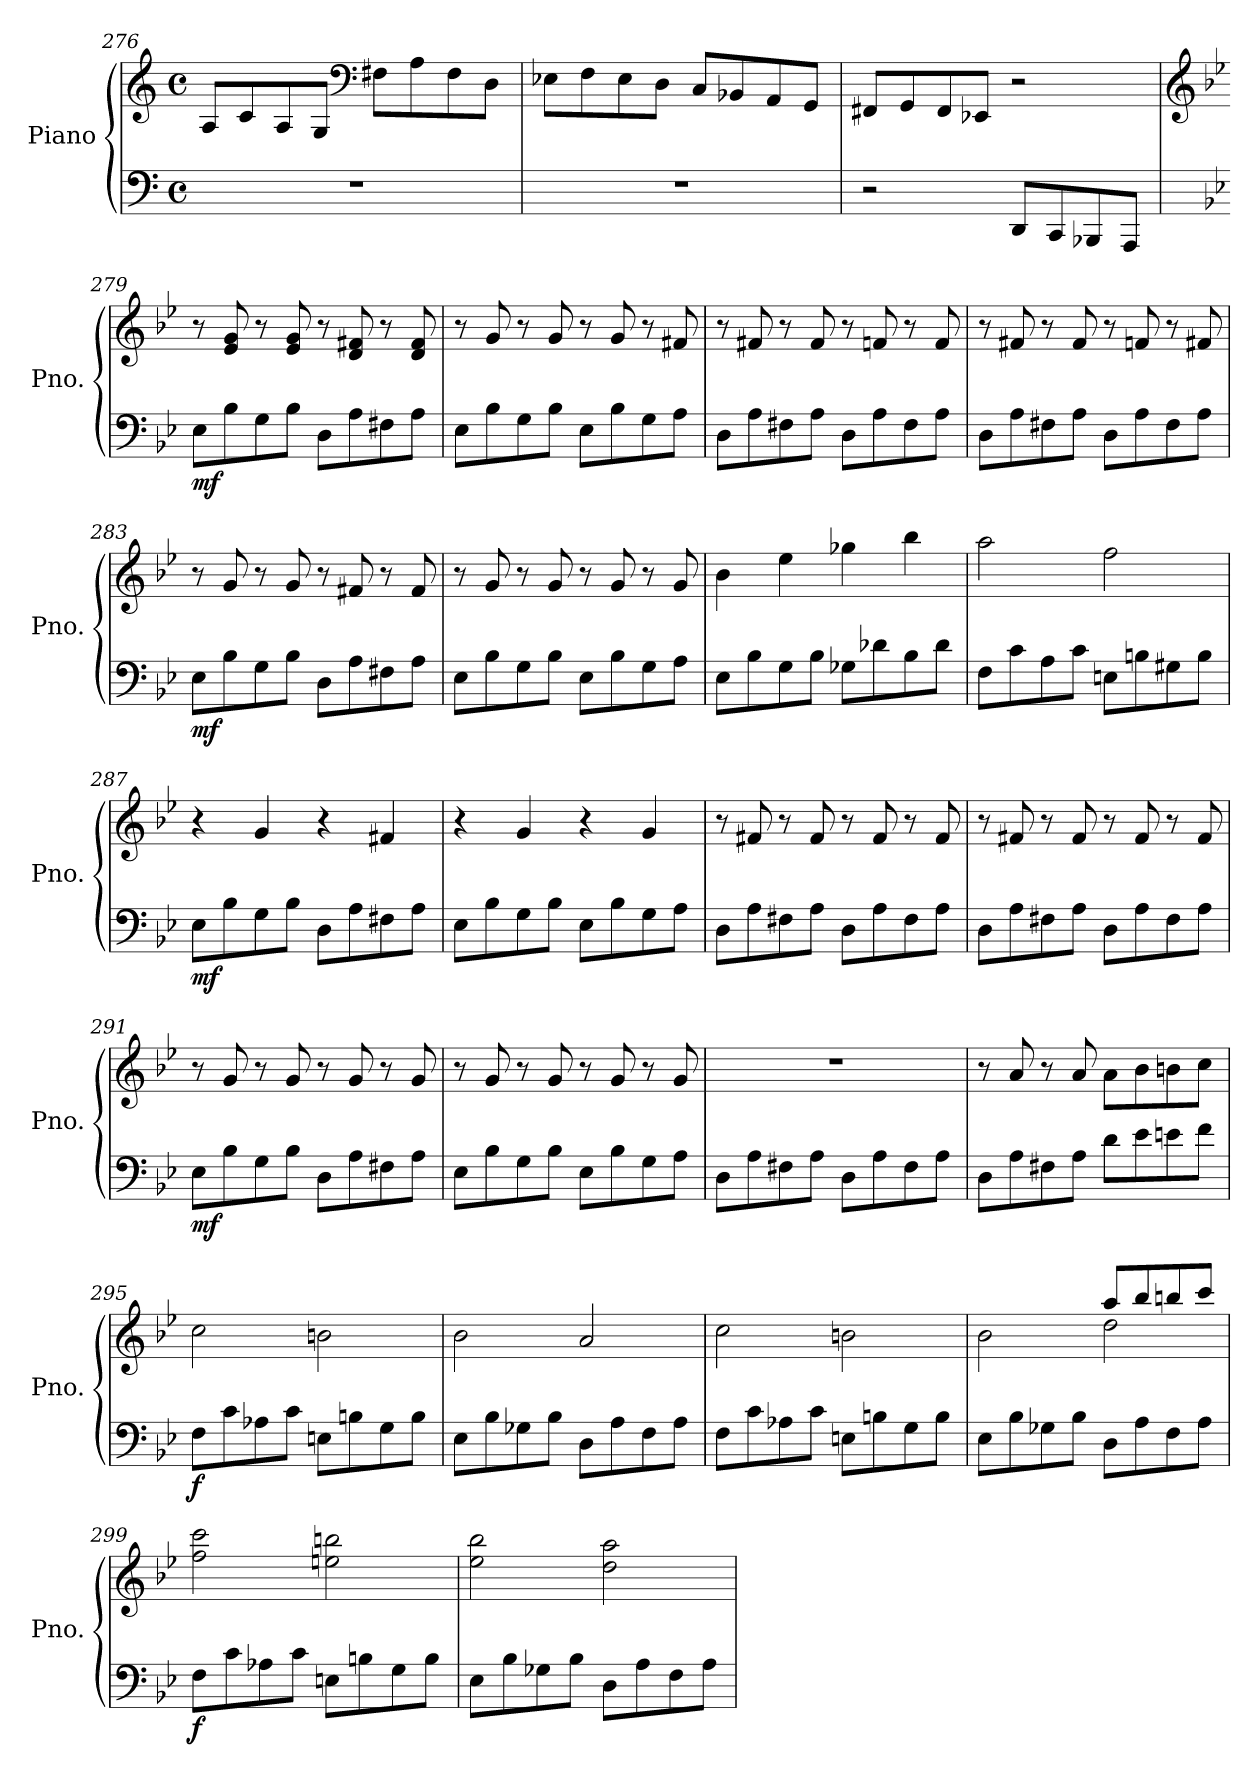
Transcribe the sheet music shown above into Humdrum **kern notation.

**kern	**kern	**dynam
*part1	*part1	*part1
*staff2	*staff1	*staff1/2
*I"Piano	*	*
*I'Pno.	*	*
*clefF4	*clefG2	*
*k[]	*k[]	*
*M4/4	*M4/4	*
*met(c)	*met(c)	*
=276	=276	=276
1r	8A/L	.
.	8c/	.
.	8A/	.
.	8G/J	.
*	*clefF4	*
.	8F#X\L	.
.	8A\	.
.	8F#\	.
.	8D\J	.
=277	=277	=277
1r	8E-X\L	.
.	8F\	.
.	8E-\	.
.	8D\J	.
.	8C/L	.
.	8BB-X/	.
.	8AA/	.
.	8GG/J	.
!!LO:LB:g=z
=278	=278	=278
2r	8FF#X/L	.
.	8GG/	.
.	8FF#/	.
.	8EE-X/J	.
8DD/L	2r	.
8CC/	.	.
8BBB-X/	.	.
8AAA/J	.	.
=279	=279	=279
*	*clefG2	*
*k[b-e-]	*k[b-e-]	*
*g:	*g:	*
!	!	!LO:DY:b=2
8E-\L	8r	mf
8B-\	8e-/ 8g/	.
8G\	8r	.
8B-\J	8e-/ 8g/	.
8D\L	8r	.
8A\	8d/ 8f#X/	.
8F#X\	8r	.
8A\J	8d/ 8f#/	.
=280	=280	=280
8E-\L	8r	.
8B-\	8g/	.
8G\	8r	.
8B-\J	8g/	.
8E-\L	8r	.
8B-\	8g/	.
8G\	8r	.
8A\J	8f#X/	.
=281	=281	=281
8D\L	8r	.
8A\	8f#X/	.
8F#X\	8r	.
8A\J	8f#/	.
8D\L	8r	.
8A\	8fn/	.
8F#\	8r	.
8A\J	8f/	.
!!LO:LB:g=z
=282	=282	=282
8D\L	8r	.
8A\	8f#X/	.
8F#X\	8r	.
8A\J	8f#/	.
8D\L	8r	.
8A\	8fn/	.
8F#\	8r	.
8A\J	8f#X/	.
=283	=283	=283
!	!	!LO:DY:b=2
8E-\L	8r	mf
8B-\	8g/	.
8G\	8r	.
8B-\J	8g/	.
8D\L	8r	.
8A\	8f#X/	.
8F#X\	8r	.
8A\J	8f#/	.
=284	=284	=284
8E-\L	8r	.
8B-\	8g/	.
8G\	8r	.
8B-\J	8g/	.
8E-\L	8r	.
8B-\	8g/	.
8G\	8r	.
8A\J	8g/	.
=285	=285	=285
8E-\L	4b-\	.
8B-\	.	.
8G\	4ee-\	.
8B-\J	.	.
8G-X\L	4gg-X\	.
8d-X\	.	.
8B-\	4bb-\	.
8d-\J	.	.
=286	=286	=286
8F\L	2aa\	.
8c\	.	.
8A\	.	.
8c\J	.	.
8En\L	2ff\	.
8Bn\	.	.
8G#X\	.	.
8B\J	.	.
!!LO:PB:g=z
=287	=287	=287
!	!	!LO:DY:b=2
8E-\L	4r	mf
8B-\	.	.
8G\	4g/	.
8B-\J	.	.
8D\L	4r	.
8A\	.	.
8F#X\	4f#X/	.
8A\J	.	.
=288	=288	=288
8E-\L	4r	.
8B-\	.	.
8G\	4g/	.
8B-\J	.	.
8E-\L	4r	.
8B-\	.	.
8G\	4g/	.
8A\J	.	.
=289	=289	=289
8D\L	8r	.
8A\	8f#X/	.
8F#X\	8r	.
8A\J	8f#/	.
8D\L	8r	.
8A\	8f#/	.
8F#\	8r	.
8A\J	8f#/	.
=290	=290	=290
8D\L	8r	.
8A\	8f#X/	.
8F#X\	8r	.
8A\J	8f#/	.
8D\L	8r	.
8A\	8f#/	.
8F#\	8r	.
8A\J	8f#/	.
=291	=291	=291
!	!	!LO:DY:b=2
8E-\L	8r	mf
8B-\	8g/	.
8G\	8r	.
8B-\J	8g/	.
8D\L	8r	.
8A\	8g/	.
8F#X\	8r	.
8A\J	8g/	.
!!LO:LB:g=z
=292	=292	=292
8E-\L	8r	.
8B-\	8g/	.
8G\	8r	.
8B-\J	8g/	.
8E-\L	8r	.
8B-\	8g/	.
8G\	8r	.
8A\J	8g/	.
=293	=293	=293
8D\L	1r	.
8A\	.	.
8F#X\	.	.
8A\J	.	.
8D\L	.	.
8A\	.	.
8F#\	.	.
8A\J	.	.
=294	=294	=294
8D\L	8r	.
8A\	8a/	.
8F#X\	8r	.
8A\J	8a/	.
8d\L	8a\L	.
8e-\	8b-\	.
8en\	8bn\	.
8f\J	8cc\J	.
=295	=295	=295
!	!	!LO:DY:b=2
8F\L	2cc\	f
8c\	.	.
8A-X\	.	.
8c\J	.	.
8En\L	2bn\	.
8Bn\	.	.
8G\	.	.
8B\J	.	.
=296	=296	=296
8E-\L	2b-\	.
8B-\	.	.
8G-X\	.	.
8B-\J	.	.
8D\L	2a/	.
8A\	.	.
8F\	.	.
8A\J	.	.
!!LO:LB:g=z
=297	=297	=297
8F\L	2cc\	.
8c\	.	.
8A-X\	.	.
8c\J	.	.
8En\L	2bn\	.
8Bn\	.	.
8G\	.	.
8B\J	.	.
=298	=298	=298
*	*^	*
8E-\L	2b-\	2ryy	.
8B-\	.	.	.
8G-X\	.	.	.
8B-\J	.	.	.
8D\L	8aa/L	2dd\	.
8A\	8bb-/	.	.
8F\	8bbn/	.	.
8A\J	8ccc/J	.	.
*	*v	*v	*
=299	=299	=299
!	!	!LO:DY:b=2
8F\L	2ff\ 2ccc\	f
8c\	.	.
8A-X\	.	.
8c\J	.	.
8En\L	2een\ 2bbn\	.
8Bn\	.	.
8G\	.	.
8B\J	.	.
=300	=300	=300
8E-\L	2ee-\ 2bb-\	.
8B-\	.	.
8G-X\	.	.
8B-\J	.	.
8D\L	2dd\ 2aa\	.
8A\	.	.
8F\	.	.
8A\J	.	.
=	=	=
*-	*-	*-
